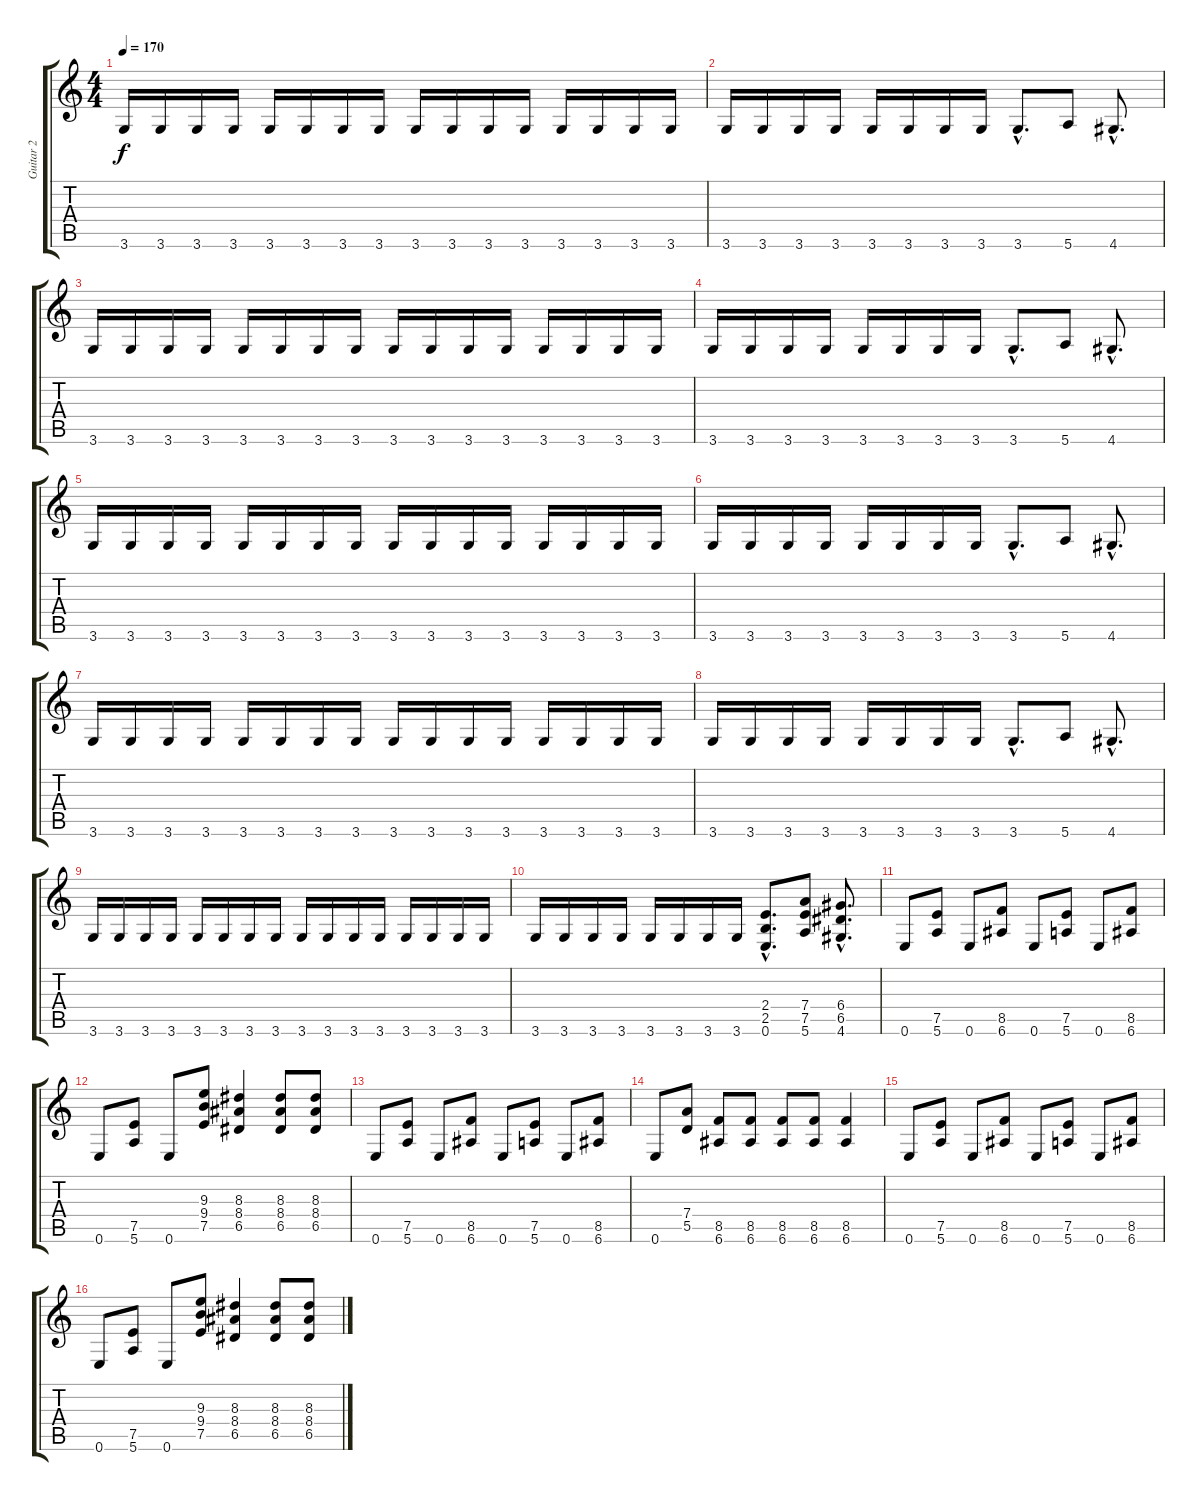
\track ("Guitar 2" "Guitar 2") {instrument distortionguitar}
\staff {score tabs}
\tuning (E4 B3 G3 D3 A2 E2) {hide}
\ts (4 4)
\tempo 170
\clef g2
\ks c
3.6.16{dy f} 3.6.16 3.6.16 3.6.16 3.6.16 3.6.16 3.6.16 3.6.16 3.6.16 3.6.16 3.6.16 3.6.16 3.6.16 3.6.16 3.6.16 3.6.16 |
3.6.16 3.6.16 3.6.16 3.6.16 3.6.16 3.6.16 3.6.16 3.6.16 3.6{hac}.8{d} 5.6.8 4.6{hac}.8{d} |
3.6.16 3.6.16 3.6.16 3.6.16 3.6.16 3.6.16 3.6.16 3.6.16 3.6.16 3.6.16 3.6.16 3.6.16 3.6.16 3.6.16 3.6.16 3.6.16 |
3.6.16 3.6.16 3.6.16 3.6.16 3.6.16 3.6.16 3.6.16 3.6.16 3.6{hac}.8{d} 5.6.8 4.6{hac}.8{d} |
3.6.16 3.6.16 3.6.16 3.6.16 3.6.16 3.6.16 3.6.16 3.6.16 3.6.16 3.6.16 3.6.16 3.6.16 3.6.16 3.6.16 3.6.16 3.6.16 |
3.6.16 3.6.16 3.6.16 3.6.16 3.6.16 3.6.16 3.6.16 3.6.16 3.6{hac}.8{d} 5.6.8 4.6{hac}.8{d} |
3.6.16 3.6.16 3.6.16 3.6.16 3.6.16 3.6.16 3.6.16 3.6.16 3.6.16 3.6.16 3.6.16 3.6.16 3.6.16 3.6.16 3.6.16 3.6.16 |
3.6.16 3.6.16 3.6.16 3.6.16 3.6.16 3.6.16 3.6.16 3.6.16 3.6{hac}.8{d} 5.6.8 4.6{hac}.8{d} |
3.6.16 3.6.16 3.6.16 3.6.16 3.6.16 3.6.16 3.6.16 3.6.16 3.6.16 3.6.16 3.6.16 3.6.16 3.6.16 3.6.16 3.6.16 3.6.16 |
3.6.16 3.6.16 3.6.16 3.6.16 3.6.16 3.6.16 3.6.16 3.6.16 (2.4{hac} 2.5{hac} 0.6{hac}).8{d} (7.4 7.5 5.6).8 (6.4{hac} 6.5{hac} 4.6{hac}).8{d} |
0.6.8 (7.5 5.6).8 0.6.8 (8.5 6.6).8 0.6.8 (7.5 5.6).8 0.6.8 (8.5 6.6).8 |
0.6.8 (7.5 5.6).8 0.6.8 (9.3 9.4 7.5).8 (8.3 8.4 6.5).4 (8.3 8.4 6.5).8 (8.3 8.4 6.5).8 |
0.6.8 (7.5 5.6).8 0.6.8 (8.5 6.6).8 0.6.8 (7.5 5.6).8 0.6.8 (8.5 6.6).8 |
0.6.8 (7.4 5.5).8 (8.5 6.6).8 (8.5 6.6).8 (8.5 6.6).8 (8.5 6.6).8 (8.5 6.6).4 |
0.6.8 (7.5 5.6).8 0.6.8 (8.5 6.6).8 0.6.8 (7.5 5.6).8 0.6.8 (8.5 6.6).8 |
0.6.8 (7.5 5.6).8 0.6.8 (9.3 9.4 7.5).8 (8.3 8.4 6.5).4 (8.3 8.4 6.5).8 (8.3 8.4 6.5).8
